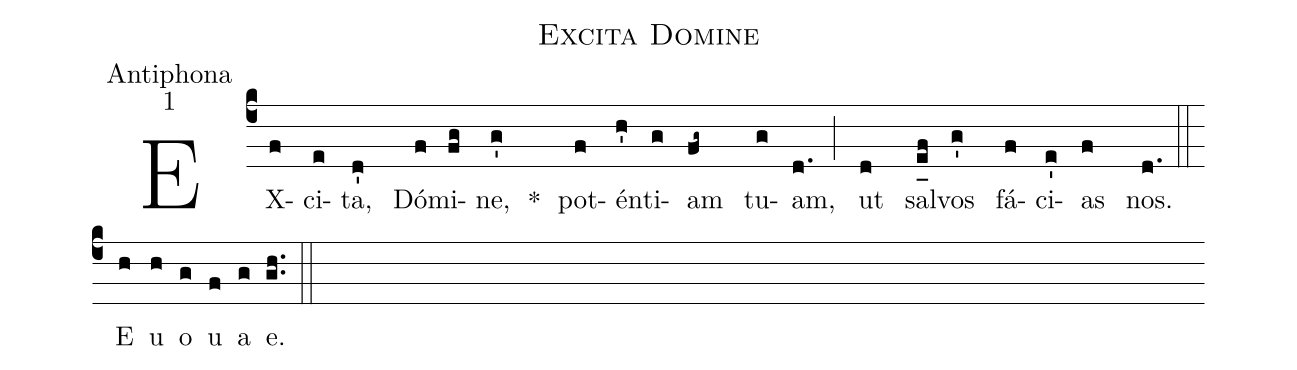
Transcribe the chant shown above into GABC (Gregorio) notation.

name:Excita Domine;
office-part:Antiphona;
mode:1;
%%
(c4) EX(f)ci(e)ta,(d') Dó(f)mi(fg)ne,(g') *() pot(f)én(h')ti(g)am(fg~) tu(g)am,(d.) (;) ut(d) sal(e_[uh:l]f)vos(g') fá(f)ci(e')as(f) nos.(d.) (::) <eu>E(h) u(h) o(g) u(f) a(g) e.</eu>(gh..) (::)
